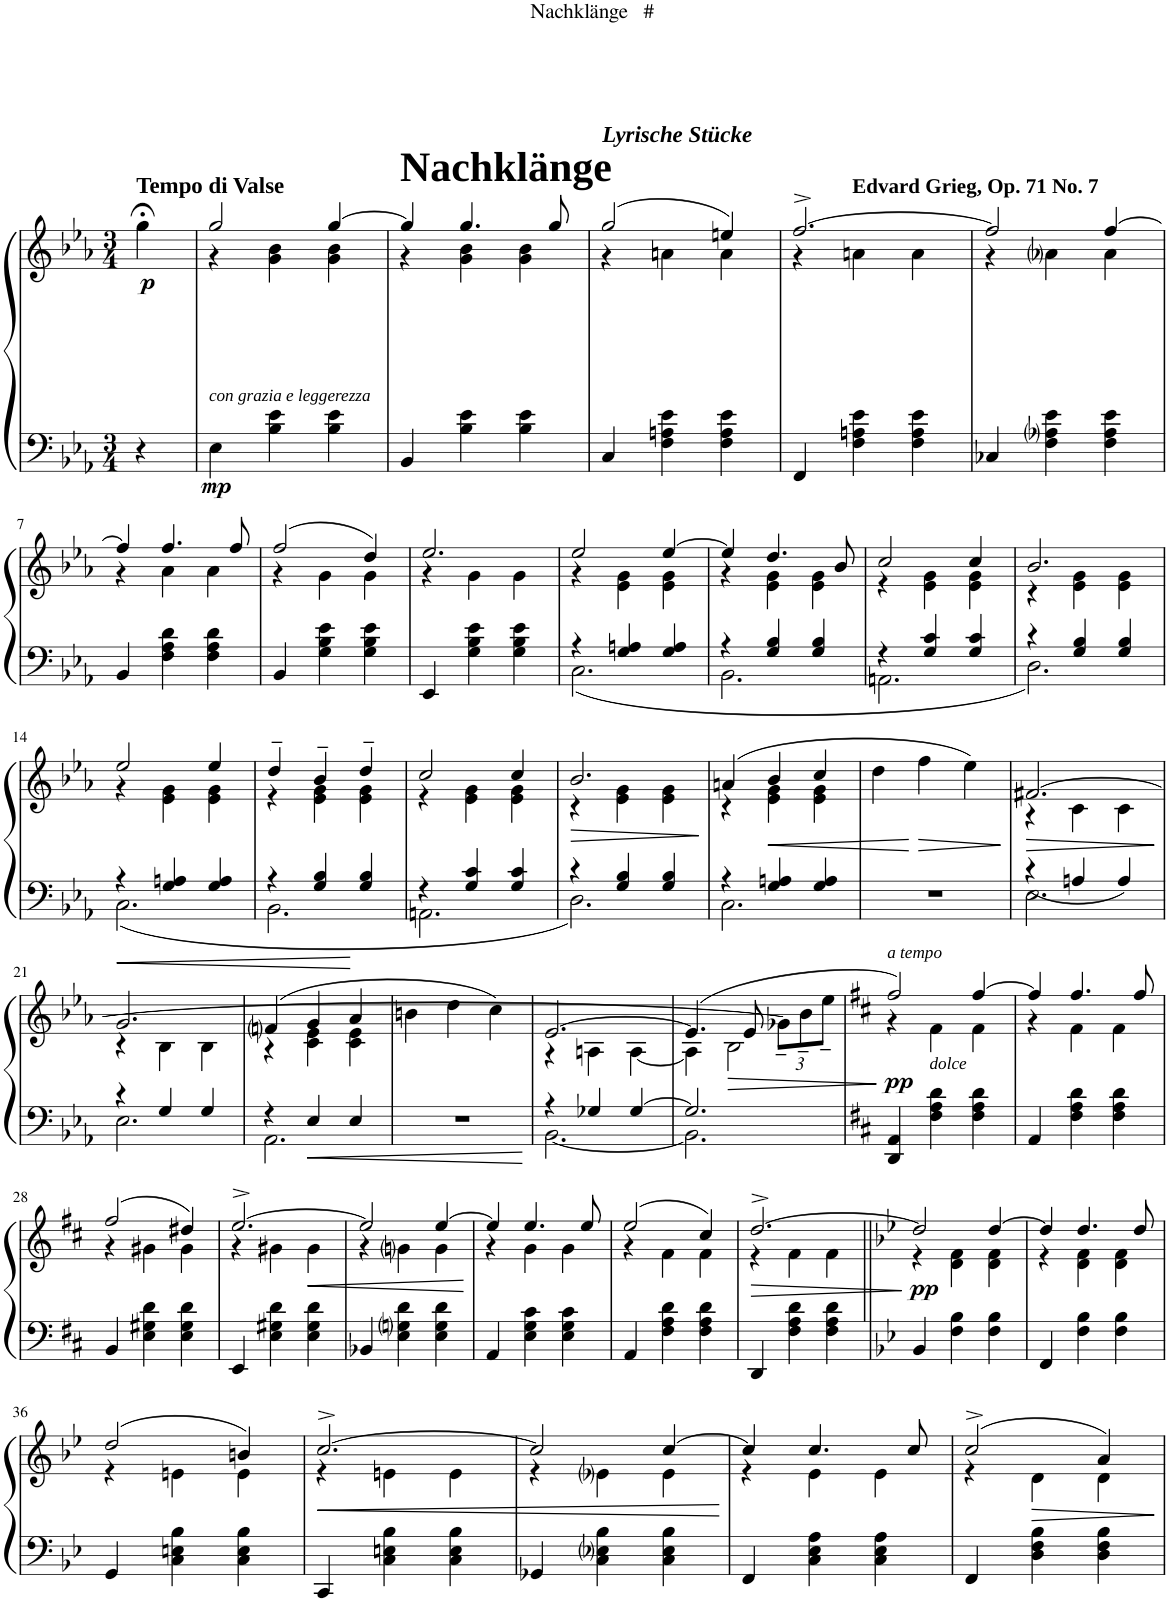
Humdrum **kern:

**kern	**kern	**dynam
*part1	*part1	*part1
*staff2	*staff1	*staff1/2
*I"Midi_1	*	*
*clefF4	*clefG2	*
*k[b-e-a-]	*k[b-e-a-]	*
*E-:	*E-:	*
*M3/4	*M3/4	*
=1	=1	=1
!	!LO:TX:a:B:t=Tempo di Valse	!
!	!	!LO:DY:b
4r	4gg;<\	p
=2	=2	=2
*	*^	*
!	!LO:TX:b:i:t=con grazia e leggerezza	!	!
!	!	!	!LO:DY:b=2
4E-\	2gg/	4r	mp
4B-\ 4e-\	.	4g\ 4b-\	.
4B-\ 4e-\	[4gg/	4g\ 4b-\	.
=3	=3	=3	=3
!	!LO:TX:a:B:t=Nachklänge	!	!
4BB-/	4gg/]	4r	.
4B-\ 4e-\	4.gg/	4g\ 4b-\	.
4B-\ 4e-\	.	4g\ 4b-\	.
.	8gg/	.	.
=4	=4	=4	=4
!	!LO:TX:a:Bi:t=Lyrische Stücke	!	!
4C/	(2gg/	4r	.
4F\ 4An\ 4e-\	.	4an\	.
4F\ 4A\ 4e-\	4een/)	4a\	.
=5	=5	=5	=5
4FF/	[2.ff^/	4r	.
!	!	!LO:TX:a:B:t=Edvard Grieg, Op. 71 No. 7	!
4F\ 4An\ 4e-\	.	4an\	.
4F\ 4A\ 4e-\	.	4a\	.
=6	=6	=6	=6
4C-X/	2ff/]	4r	.
4F\ 4A-i\ 4e-\	.	4a-i\	.
4F\ 4A-\ 4e-\	[4ff/	4a-\	.
!!LO:LB:g=z	!!
=7	=7	=7	=7
4BB-/	4ff/]	4r	.
4F\ 4A-\ 4d\	4.ff/	4a-\	.
4F\ 4A-\ 4d\	.	4a-\	.
.	8ff/	.	.
=8	=8	=8	=8
4BB-/	(2ff/	4r	.
4G\ 4B-\ 4e-\	.	4g\	.
4G\ 4B-\ 4e-\	4dd/)	4g\	.
=9	=9	=9	=9
4EE-/	2.ee-/	4r	.
4G\ 4B-\ 4e-\	.	4g\	.
4G\ 4B-\ 4e-\	.	4g\	.
=10	=10	=10	=10
*^	*	*	*
4r	2.C\	2ee-/	4r	.
4G/ 4An/	.	.	4e-\ 4g\	.
4G/ 4A/	.	[4ee-/	4e-\ 4g\	.
=11	=11	=11	=11	=11
4r	2.BB-\	4ee-/]	4r	.
4G/ 4B-/	.	4.dd/	4e-\ 4g\	.
4G/ 4B-/	.	.	4e-\ 4g\	.
.	.	8b-/	.	.
=12	=12	=12	=12	=12
4r	2.AAn\	2cc/	4r	.
4G/ 4c/	.	.	4e-\ 4g\	.
4G/ 4c/	.	4cc/	4e-\ 4g\	.
=13	=13	=13	=13	=13
4r	2.D\	2.b-/	4r	.
4G/ 4B-/	.	.	4e-\ 4g\	.
4G/ 4B-/	.	.	4e-\ 4g\	.
!!LO:LB:g=z	!!
=14	=14	=14	=14	=14
4r	2.C\	2ee-/	4r	.
4G/ 4An/	.	.	4e-\ 4g\	.
4G/ 4A/	.	4ee-/	4e-\ 4g\	.
=15	=15	=15	=15	=15
4r	2.BB-\	4dd~/	4r	.
4G/ 4B-/	.	4b-~/	4e-\ 4g\	.
4G/ 4B-/	.	4dd~/	4e-\ 4g\	.
=16	=16	=16	=16	=16
4r	2.AAn\	2cc/	4r	.
4G/ 4c/	.	.	4e-\ 4g\	.
4G/ 4c/	.	4cc/	4e-\ 4g\	.
=17	=17	=17	=17	=17
!	!	!	!	!LO:HP:b
4r	2.D\	2.b-/	4r	>
4G/ 4B-/	.	.	4e-\ 4g\	.
4G/ 4B-/	.	.	4e-\ 4g\	.
*v	*v	*	*	*
*	*v	*v	*
.	.	]
=18	=18	=18
*^	*^	*
4r	2.C\	(4an/	4r	.
!	!	!	!	!LO:HP:b
4G/ 4An/	.	4b-/	4e-\ 4g\	<
4G/ 4A/	.	4cc/	4e-\ 4g\	.
*v	*v	*	*	*
*	*v	*v	*
=19	=19	=19
2.r	4dd\	.
!	!	!LO:HP:n=1:b
.	4ff\	[ >
.	4ee-\)	.
.	.	]
=20	=20	=20
*^	*	*
!	!	!	!LO:HP:b
*	*	*^	*
4r	2.E-\	[2.f#X/	4r	>
4An/	.	.	4c\	.
4A/	.	.	4c\	.
*v	*v	*	*	*
*	*v	*v	*
.	.	]
!!LO:LB:g=z
=21	=21	=21
*^	*^	*
4r	2.E-\	2.g/	4r	.
4G/	.	.	4B-\	.
4G/	.	.	4B-\	.
=22	=22	=22	=22	=22
4r	2.AA-\	(4fni/	4r	.
4E-/	.	4g/	4c\ 4e-\	.
4E-/	.	4a-/	4c\ 4e-\	.
*v	*v	*	*	*
*	*v	*v	*
=23	=23	=23
2.r	4bn\	.
.	4dd\	.
.	4cc\)	.
=24	=24	=24
*^	*^	*
4r	[2.BB-\	[2.e-/	4r	.
4G-X/	.	.	4An\	.
[4G-/	.	.	[4A\	.
=25	=25	=25	=25	=25
2.G-/]	2.BB-\]	(4.e-/]	4A\]	.
!	!	!	!	!LO:HP:b
.	.	.	2B-\	>
.	.	8e-/	.	.
*	*	*Xbrackettup	*	*
.	.	12g-X~\L]	.	.
.	.	12b-~\	.	.
.	.	12ee-~\J	.	.
*v	*v	*	*	*
=26	=26	=26	=26
*k[f#c#]	*k[f#c#]	*	*
*D:	*D:	*	*
!	!LO:TX:a:i:t=a tempo	!	!
!	!	!	!LO:DY:b
4DD/ 4AA/	2ff#/)	4r	pp
!LO:TX:a:i:t=dolce	!	!	!
4F#\ 4A\ 4d\	.	4f#\	.
4F#\ 4A\ 4d\	[4ff#/	4f#\	.
=27	=27	=27	=27
4AA/	4ff#/]	4r	.
4F#\ 4A\ 4d\	4.ff#/	4f#\	.
4F#\ 4A\ 4d\	.	4f#\	.
.	8ff#/	.	.
!!LO:LB:g=z	!!
=28	=28	=28	=28
4BB/	(2ff#/	4r	.
4E\ 4G#X\ 4d\	.	4g#X\	.
4E\ 4G#\ 4d\	4dd#X/)	4g#\	.
=29	=29	=29	=29
4EE/	[2.ee^/	4r	.
4E\ 4G#X\ 4d\	.	4g#X\	.
!	!	!	!LO:HP:b
4E\ 4G#\ 4d\	.	4g#\	<
=30	=30	=30	=30
4BB-X/	2ee/]	4r	.
4E\ 4Gni\ 4d\	.	4gni\	.
4E\ 4G\ 4d\	[4ee/	4g\	.
*	*v	*v	*
.	.	]
=31	=31	=31
*	*^	*
4AA/	4ee/]	4r	.
4E\ 4G\ 4c#\	4.ee/	4g\	.
4E\ 4G\ 4c#\	.	4g\	.
.	8ee/	.	.
=32	=32	=32	=32
4AA/	(2ee/	4r	.
4F#\ 4A\ 4d\	.	4f#\	.
4F#\ 4A\ 4d\	4cc#/)	4f#\	.
=33	=33	=33	=33
!	!	!	!LO:HP:b
4DD/	[2.dd^/	4r	>
4F#\ 4A\ 4d\	.	4f#\	.
4F#\ 4A\ 4d\	.	4f#\	.
*	*v	*v	*
.	.	[
=34||	=34||	=34||
*k[b-e-]	*k[b-e-]	*
*	*^	*
!	!	!	!LO:DY:b
4BB-/	2dd/]	4r	pp
4F\ 4B-\	.	4d\ 4f\	.
4F\ 4B-\	[4dd/	4d\ 4f\	.
=35	=35	=35	=35
4FF/	4dd/]	4r	.
4F\ 4B-\	4.dd/	4d\ 4f\	.
4F\ 4B-\	.	4d\ 4f\	.
.	8dd/	.	.
!!LO:LB:g=z	!!
=36	=36	=36	=36
4GG/	(2dd/	4r	.
4C\ 4En\ 4B-\	.	4en\	.
4C\ 4E\ 4B-\	4bn/)	4e\	.
=37	=37	=37	=37
!	!	!	!LO:HP:b
4CC/	[2.cc^/	4r	<
4C\ 4En\ 4B-\	.	4en\	.
4C\ 4E\ 4B-\	.	4e\	.
=38	=38	=38	=38
4GG-X/	2cc/]	4r	.
4C\ 4E-i\ 4B-\	.	4e-i\	.
4C\ 4E-\ 4B-\	[4cc/	4e-\	.
*	*v	*v	*
.	.	]
=39	=39	=39
*	*^	*
4FF/	4cc/]	4r	.
4C\ 4E-\ 4A\	4.cc/	4e-\	.
4C\ 4E-\ 4A\	.	4e-\	.
.	8cc/	.	.
=40	=40	=40	=40
4FF/	(2cc^/	4r	.
4D\ 4F\ 4B-\	.	4d\	.
4D\ 4F\ 4B-\	4a/)	4d\	.
*	*v	*v	*
.	.	[
=	=	=
*-	*-	*-
